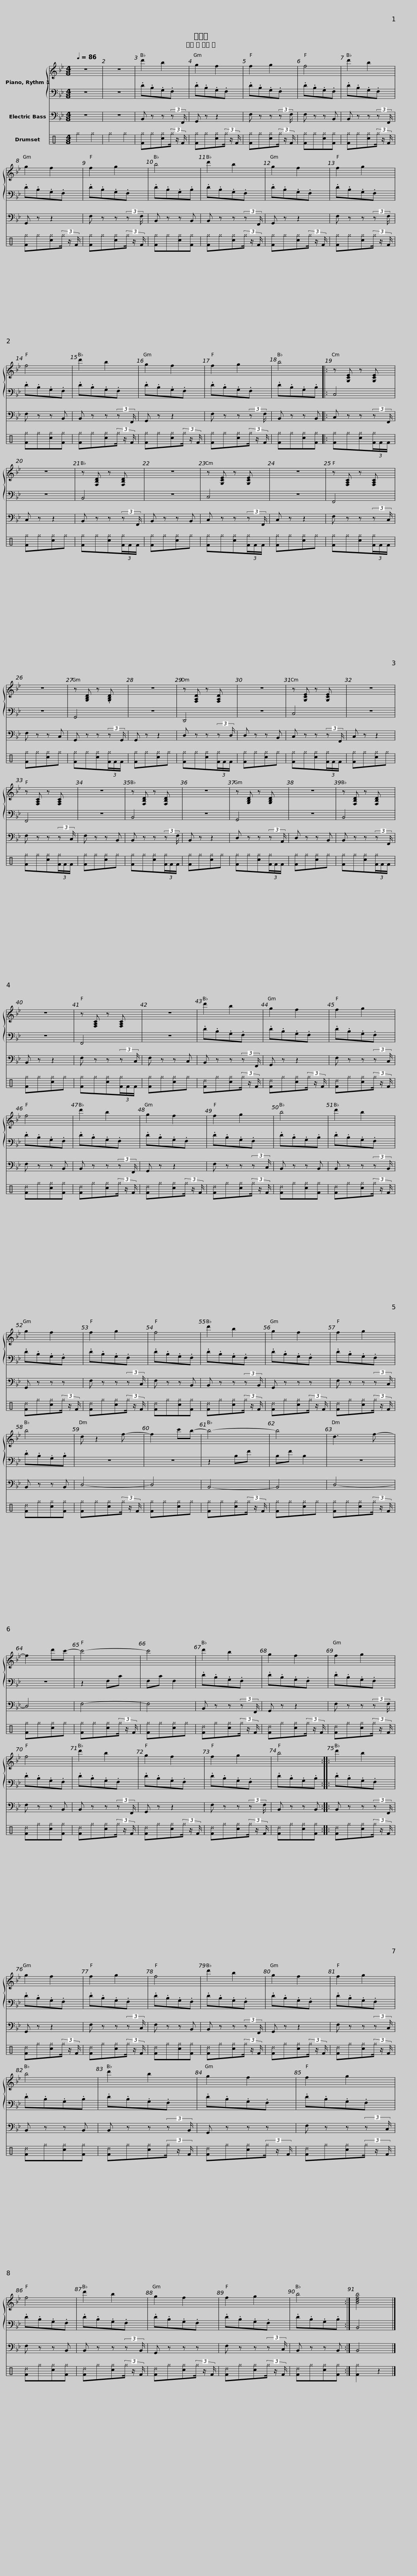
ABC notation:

X:1
%%score { 1 | 2 } 3 4
L:1/8
Q:1/4=86
M:4/8
I:linebreak $
K:Bb
V:1 treble
V:2 bass
V:3 bass transpose=-12
V:4 perc
K:none
V:1
 z4 | z4 | d'2 b2 | g2 f2 | f2 g2 | %5
 f4 |$ d'2 b2 | g2 f2 | f2 g2 | b4 | %10
 d'2 b2 |$ g2 f2 | f2 g2 | f4 | d'2 b2 | %15
 g2 f2 |$ f2 g2 | b4 |: z [G,CE] z [G,CE] | z4 | %20
 z [F,B,D] z [F,B,D] | z4 |$ z [G,CE] z [G,CE] | z4 | z [F,A,C] z [F,A,C] | %25
 z4 | z [G,B,D] z .[G,B,D] | z4 |$ z [F,A,D] z [F,A,D] | z4 | %30
 z [G,CE] z [G,CE] | z4 | z [F,A,C] z [F,A,C] | z4 |$ z [F,B,D] z [F,B,D] | %35
 z4 | z [G,B,D] z [G,B,D] | z4 | z [F,B,D] z [F,B,D] | z4 |$ %40
 z [F,A,C] z [F,A,C] | z4 | d'2 b2 | g2 f2 | f2 g2 | %45
 f4 |$ d'2 b2 | g2 f2 | f2 g2 | b4 | %50
 d'2 b2 |$ g2 f2 | f2 g2 | f4 | d'2 b2 | %55
 g2 f2 |$ f2 g2 | b4 | d z2 f- | f2 c'b- | %60
 b4- | b4 |$ d3 f- | f2 d'c'- | c'4- | %65
 c'4 | d'2 b2 | g2 f2 |$ f2 g2 | f4 | %70
 d'2 b2 | g2 f2 | f2 g2 |$ b4 :: d'2 b2 | %75
 g2 f2 | f2 g2 | f4 |$ d'2 b2 | g2 f2 | %80
 f2 g2 | b4 | d'2 b2 |$ g2 f2 | f2 g2 | %85
 f4 | d'2 b2 | g2 f2 |$ f2 g2 | b4 :| %90
 [Bdfb]4 |] %91
V:2
 z4 | z4 | .D.B,.G,.F, | .D.B,.G,.F, | .D.B,.G,.F, | %5
 .D.B,.G,.F, |$ .D.B,.G,.F, | .D.B,.G,.F, | .D.B,.G,.F, | .D.B,.G,.B, | %10
 .D.B,.G,.F, |$ .D.B,.G,.F, | .D.B,.G,.F, | .D.B,.G,.F, | .D.B,.G,.F, | %15
 .D.B,.G,.F, |$ .D.B,.G,.F, | .D.B,.G,.B, |: C,4 | z4 | %20
 B,,4 | z4 |$ C,4 | z4 | F,,4 | %25
 z4 | G,,4 | z4 |$ D,,4 | z4 | %30
 C,4 | z4 | F,,4 | z4 |$ B,,4 | %35
 z4 | G,,4 | z4 | B,,4 | z4 |$ %40
 F,,4 | z4 | .D.B,.G,.F, | .D.B,.G,.F, | .D.B,.G,.F, | %45
 .D.B,.G,.F, |$ .D.B,.G,.F, | .D.B,.G,.F, | .D.B,.G,.F, | .D.B,.G,.B, | %50
 .D.B,.G,.F, |$ .D.B,.G,.F, | .D.B,.G,.F, | .D.B,.G,.F, | .D.B,.G,.F, | %55
 .D.B,.G,.F, |$ .D.B,.G,.F, | .D.B,.G,.B, | z4 | z4 | %60
 z2 B,F | B,F B,2 |$ z4 | z4 | z2 F,C | %65
 F,C F,2 | .D.B,.G,.F, | .D.B,.G,.F, |$ .D.B,.G,.F, | .D.B,.G,.F, | %70
 .D.B,.G,.F, | .D.B,.G,.F, | .D.B,.G,.F, |$ .D.B,.G,.B, :: .D.B,.G,.F, | %75
 .D.B,.G,.F, | .D.B,.G,.F, | .D.B,.G,.F, |$ .D.B,.G,.F, | .D.B,.G,.F, | %80
 .D.B,.G,.F, | .D.B,.G,.B, | .D.B,.G,.F, |$ .D.B,.G,.F, | .D.B,.G,.F, | %85
 .D.B,.G,.F, | .D.B,.G,.F, | .D.B,.G,.F, |$ .D.B,.G,.F, | .D.B,.G,.B, :| %90
 B,,4 |] %91
V:3
 z4 | z4 | B,, z z (3:2:2z F,,/ | G,, z z2 | F, z z (3:2:2z F,/ | %5
 F, z z B,, |$ B,, z z (3:2:2z F,,/ | G,, z z2 | F, z z (3:2:2z F,/ | B,, z z B,, | %10
 B,, z z (3:2:2z F,,/ |$ G,, z z2 | F, z z (3:2:2z F,/ | F, z z B,, | B,, z z (3:2:2z F,,/ | %15
 G,, z z2 |$ F, z z (3:2:2z F,/ | B,, z z B,, |: C, z z (3:2:2z F,,/ | C, z z2 | %20
 B,, z z (3:2:2z F,,/ | B,, z z B,, |$ C, z z (3:2:2z F,,/ | C, z z2 | F, z z (3:2:2z C,/ | %25
 F, z z C, | G,, z z (3:2:2z G,,/ | G,, z z2 |$ D, z z (3:2:2z D,/ | D, z z B,, | %30
 C, z z (3:2:2z F,,/ | C, z z2 | F, z z (3:2:2z C,/ | F, z z B,, |$ B,, z z (3:2:2z F,/ | %35
 B,, z z2 | D, z z (3:2:2z A,,/ | D, z z B,, | B,, z z (3:2:2z F,,/ | B,, z z2 |$ %40
 F, z z (3:2:2z C,/ | F, z z C, | B,, z z (3:2:2z F,,/ | G,, z z2 | F, z z (3:2:2z C,/ | %45
 F, z z B,, |$ B,, z z (3:2:2z F,,/ | G,, z z2 | F, z z (3:2:2z C,/ | B,, z z B,, | %50
 B,, z z (3:2:2z B,,/ |$ G,, z z z | F, z z (3:2:2z C,/ | F, z z B,, | B,, z z (3:2:2z B,,/ | %55
 G,, z z z |$ F, z z (3:2:2z C,/ | B,, z z B,, | D,4- | D,4 | %60
 B,,4- | B,,4 |$ D,4- | D,4 | F,4- | %65
 F,4 | B,, z z (3:2:2z F,,/ | G,, z z2 |$ F, z z (3:2:2z F,/ | F, z z B,, | %70
 B,, z z (3:2:2z F,,/ | G,, z z2 | F, z z (3:2:2z F,/ |$ B,, z z B,, :: B,, z z (3:2:2z F,,/ | %75
 G,, z z2 | F, z z (3:2:2z C,/ | F, z z B,, |$ B,, z z (3:2:2z F,,/ | G,, z z2 | %80
 F, z z (3:2:2z C,/ | B,, z z B,, | B,, z z (3:2:2z B,,/ |$ G,, z z z | F, z z (3:2:2z C,/ | %85
 F, z z B,, | B,, z z (3:2:2z B,,/ | G,, z z z |$ F, z z (3:2:2z C,/ | B,, z z B,, :| %90
 B,,4 |] %91
V:4
[K:C] ^g2 ^g2 | ^g2 ^g2 | [F^g]^g[c^g](3^g/ z/ F/ | [F^g]^g[c^g](3^g/ z/ F/ | [F^g]^g[c^g](3^g/ z/ F/ | %5
 [F^g]^g[c^g][F^g] |$ [F^g]^g[c^g](3^g/ z/ F/ | [F^g]^g[c^g](3^g/ z/ F/ | [F^g]^g[c^g](3^g/ z/ F/ | [F^g]^g[c^g][F^g] | %10
 [F^g]^g[c^g](3^g/ z/ F/ |$ [F^g]^g[c^g](3^g/ z/ F/ | [F^g]^g[c^g](3^g/ z/ F/ | [F^g]^g[c^g][F^g] | [F^g]^g[c^g](3^g/ z/ F/ | %15
 [F^g]^g[c^g](3^g/ z/ F/ |$ [F^g]^g[c^g](3^g/ z/ F/ | [F^g]^g[c^g][F^g] |: [F^g]^g[c^g](3[F^g]/F/F/ | [F^g]^g[c^g]^g | %20
 [F^g]^g[c^g](3[F^g]/F/F/ | [F^g]^g[c^g]^g |$ [F^g]^g[c^g](3[F^g]/F/F/ | [F^g]^g[c^g]^g | [F^g]^g[c^g](3[F^g]/F/F/ | %25
 [F^g]^g[c^g]^g | [F^g]^g[c^g](3[F^g]/F/F/ | [F^g]^g[c^g]^g |$ [F^g]^g[c^g](3[F^g]/F/F/ | [F^g]^g[c^g]^g | %30
 [F^g]^g[c^g](3[F^g]/F/F/ | [F^g]^g[c^g]^g | [F^g]^g[c^g](3[F^g]/F/F/ | [F^g]^g[c^g]^g |$ [F^g]^g[c^g](3[F^g]/F/F/ | %35
 [F^g]^g[c^g]^g | [F^g]^g[c^g](3[F^g]/F/F/ | [F^g]^g[c^g]^g | [F^g]^g[c^g](3[F^g]/F/F/ | [F^g]^g[c^g]^g |$ %40
 [F^g]^g[c^g](3[F^g]/F/F/ | [F^g]^g[c^g]^g | [F^d]^g[c^g](3^g/ z/ F/ | [F^d]^g[c^g](3^g/ z/ F/ | [F^d]^g[c^g](3^g/ z/ F/ | %45
 [F^d]^g[c^g][F^g] |$ [F^d]^g[c^g](3^g/ z/ F/ | [F^d]^g[c^g](3^g/ z/ F/ | [F^d]^g[c^g](3^g/ z/ F/ | [F^d]^g[c^g][F^g] | %50
 [F^d]^g[c^g](3^g/ z/ F/ |$ [F^d]^g[c^g](3^g/ z/ F/ | [F^d]^g[c^g](3^g/ z/ F/ | [F^d]^g[c^g][F^g] | [F^d]^g[c^g](3^g/ z/ F/ | %55
 [F^d]^g[c^g](3^g/ z/ F/ |$ [F^d]^g[c^g](3^g/ z/ F/ | [F^d]^g[c^g][F^g] | [F^g]^g[c^g](3^g/ z/ F/ | [F^g]^g[c^g]^g | %60
 [F^g]^g[c^g](3^g/ z/ F/ | [F^g]^g[c^g]^g |$ [F^g]^g[c^g](3^g/ z/ F/ | [F^g]^g[c^g]^g | [F^g]^g[c^g](3^g/ z/ F/ | %65
 [F^g]^g[c^g]^g | [F^d]^g[c^g](3^g/ z/ F/ | [F^d]^g[c^g](3^g/ z/ F/ |$ [F^d]^g[c^g](3^g/ z/ F/ | [F^d]^g[c^g][F^g] | %70
 [F^d]^g[c^g](3^g/ z/ F/ | [F^d]^g[c^g](3^g/ z/ F/ | [F^d]^g[c^g](3^g/ z/ F/ |$ [F^d]^g[c^g][F^g] :: [F^d]^g[c^g](3^g/ z/ F/ | %75
 [F^d]^g[c^g](3^g/ z/ F/ | [F^d]^g[c^g](3^g/ z/ F/ | [F^d]^g[c^g][F^g] |$ [F^d]^g[c^g](3^g/ z/ F/ | [F^d]^g[c^g](3^g/ z/ F/ | %80
 [F^d]^g[c^g](3^g/ z/ F/ | [F^d]^g[c^g][F^g] | [F^d]^g[c^g](3^g/ z/ F/ |$ [F^d]^g[c^g](3^g/ z/ F/ | [F^d]^g[c^g](3^g/ z/ F/ | %85
 [F^d]^g[c^g][F^g] | [F^d]^g[c^g](3^g/ z/ F/ | [F^d]^g[c^g](3^g/ z/ F/ |$ [F^d]^g[c^g](3^g/ z/ F/ | [F^d]^g[c^g][F^g] :| %90
 [F^g]2 z2 |] %91
